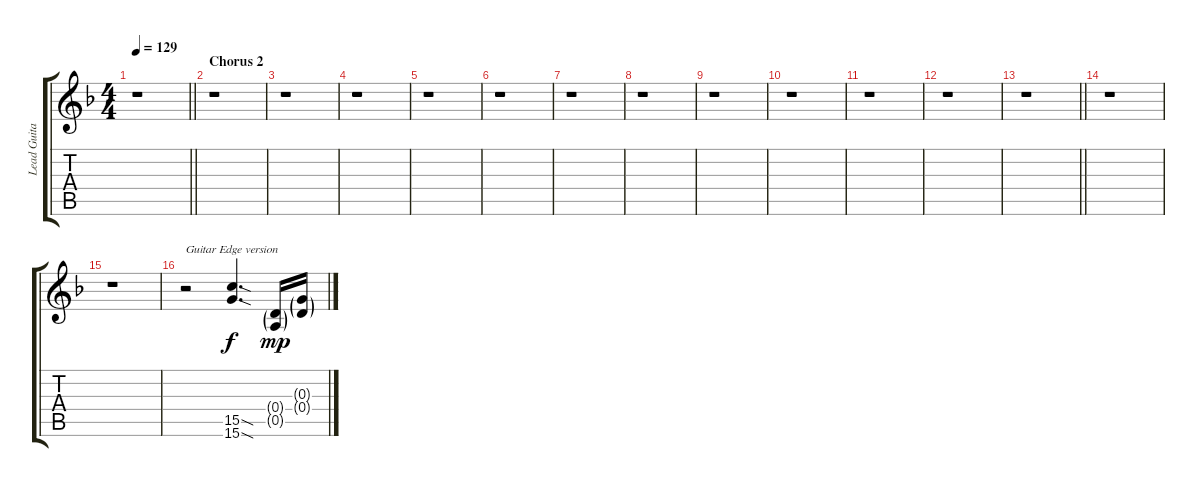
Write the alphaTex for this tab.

\track ("Lead Guitar II" "Lead Guita") {instrument distortionguitar}
\staff {score tabs}
\tuning (E4 B3 G3 D3 A2 E2) {hide}
\ts (4 4)
\tempo 129
\clef g2
\barLineRight lightlight
\ks dminor
r.1{dy f} |
\section ("" "Chorus 2")
r.1 |
r.1 |
r.1 |
r.1 |
r.1 |
r.1 |
r.1 |
r.1 |
r.1 |
r.1 |
r.1 |
\barLineRight lightlight
r.1 |
r.1 |
r.1 |
r.2{txt "Guitar Edge version" volume 0} (15.5{sod} 15.6{sod}).4{d} (0.4{g} 0.5{g}).16{dy mp} (0.3{g} 0.4{g}).16
